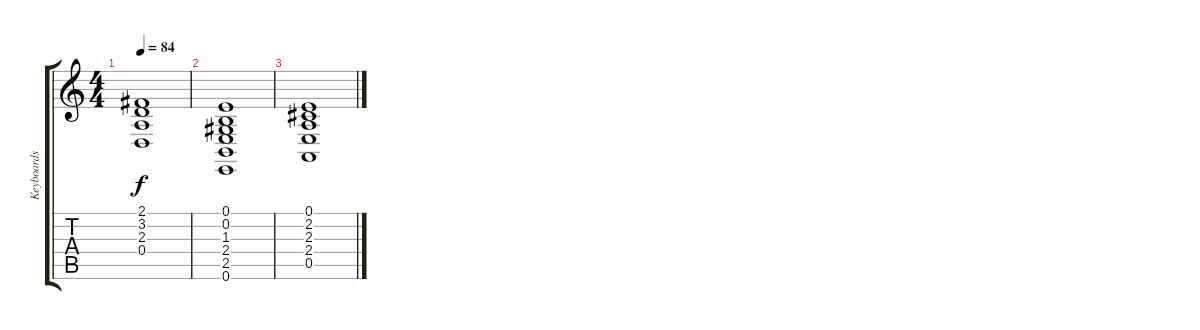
\track ("Keyboards 1" "Keyboards ") {instrument stringensemble1}
\staff {score tabs}
\tuning (E4 B3 G3 D3 A2 E2) {hide}
\ts (4 4)
\tempo 84
\clef g2
\ks c
(2.1 3.2 2.3 0.4).1{dy f} |
(0.1 0.2 1.3 2.4 2.5 0.6).1 |
(0.1 2.2 2.3 2.4 0.5).1
